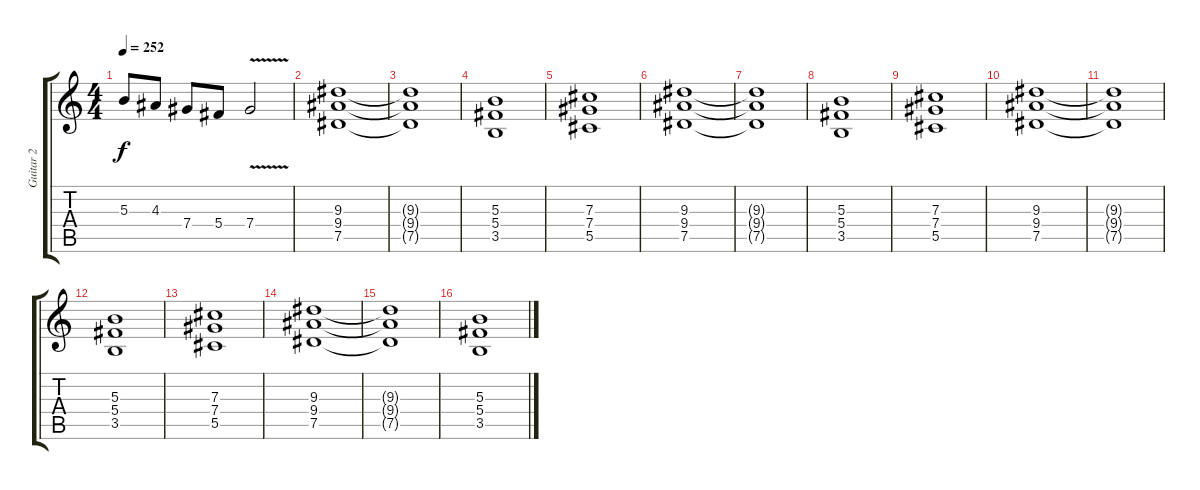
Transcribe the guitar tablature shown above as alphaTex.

\track ("Guitar 2" "Guitar 2") {instrument distortionguitar}
\staff {score tabs}
\tuning (Eb4 Bb3 Gb3 Db3 Ab2 Eb2) {hide}
\ts (4 4)
\tempo 252
\clef g2
\ks c
5.3.8{dy f} 4.3.8 7.4.8 5.4.8 7.4{v}.2 |
(9.3 9.4 7.5).1 |
(9.3{t} 9.4{t} 7.5{t}).1 |
(5.3 5.4 3.5).1 |
(7.3 7.4 5.5).1 |
(9.3 9.4 7.5).1 |
(9.3{t} 9.4{t} 7.5{t}).1 |
(5.3 5.4 3.5).1 |
(7.3 7.4 5.5).1 |
(9.3 9.4 7.5).1 |
(9.3{t} 9.4{t} 7.5{t}).1 |
(5.3 5.4 3.5).1 |
(7.3 7.4 5.5).1 |
(9.3 9.4 7.5).1 |
(9.3{t} 9.4{t} 7.5{t}).1 |
(5.3 5.4 3.5).1
